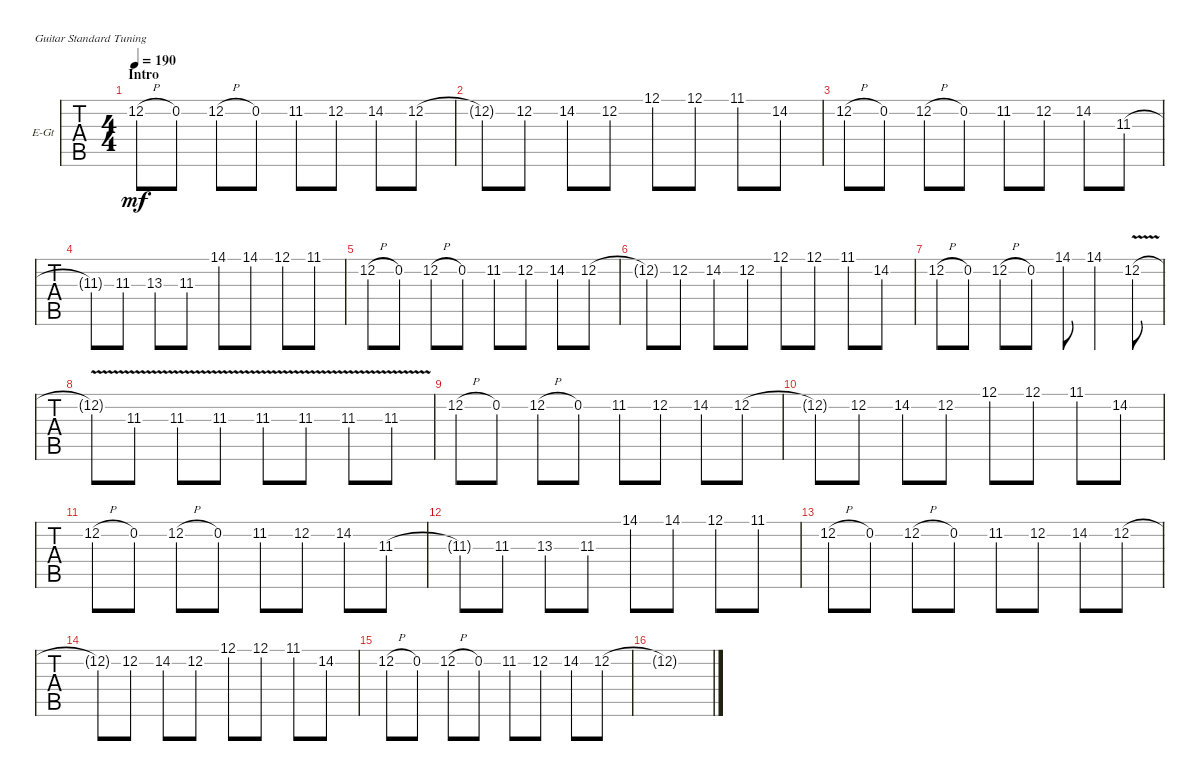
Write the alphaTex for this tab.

\defaultSystemsLayout 4
\bracketExtendMode groupsimilarinstruments
\firstSystemTrackNameOrientation horizontal
\otherSystemsTrackNameOrientation horizontal
\track ("Matthew" "E-Gt") {instrument distortionguitar}
\staff {tabs}
\tuning (E4 B3 G3 D3 A2 E2)
\ts (4 4)
\section ("" "Intro")
\tempo 190
\clef g2
\ks c
12.2{h}.8{dy mf instrument distortionguitar} 0.2.8 12.2{h}.8 0.2.8 11.2.8 12.2.8 14.2.8 12.2.8 |
12.2{t}.8 12.2.8 14.2.8 12.2.8 12.1.8 12.1.8 11.1.8 14.2.8 |
12.2{h}.8 0.2.8 12.2{h}.8 0.2.8 11.2.8 12.2.8 14.2.8 11.3.8 |
11.3{t}.8 11.3.8 13.3.8 11.3.8 14.1.8 14.1.8 12.1.8 11.1.8 |
12.2{h}.8 0.2.8 12.2{h}.8 0.2.8 11.2.8 12.2.8 14.2.8 12.2.8 |
12.2{t}.8 12.2.8 14.2.8 12.2.8 12.1.8 12.1.8 11.1.8 14.2.8 |
12.2{h}.8 0.2.8 12.2{h}.8 0.2.8 14.1.8 14.1.4 12.2{v}.8 |
12.2{v t}.8 11.3{v}.8 11.3{v}.8 11.3{v}.8 11.3{v}.8 11.3{v}.8 11.3{v}.8 11.3{v}.8 |
12.2{h}.8 0.2.8 12.2{h}.8 0.2.8 11.2.8 12.2.8 14.2.8 12.2.8 |
12.2{t}.8 12.2.8 14.2.8 12.2.8 12.1.8 12.1.8 11.1.8 14.2.8 |
12.2{h}.8 0.2.8 12.2{h}.8 0.2.8 11.2.8 12.2.8 14.2.8 11.3.8 |
11.3{t}.8 11.3.8 13.3.8 11.3.8 14.1.8 14.1.8 12.1.8 11.1.8 |
12.2{h}.8 0.2.8 12.2{h}.8 0.2.8 11.2.8 12.2.8 14.2.8 12.2.8 |
12.2{t}.8 12.2.8 14.2.8 12.2.8 12.1.8 12.1.8 11.1.8 14.2.8 |
12.2{h}.8 0.2.8 12.2{h}.8 0.2.8 11.2.8 12.2.8 14.2.8 12.2.8 |
12.2{t}.1
